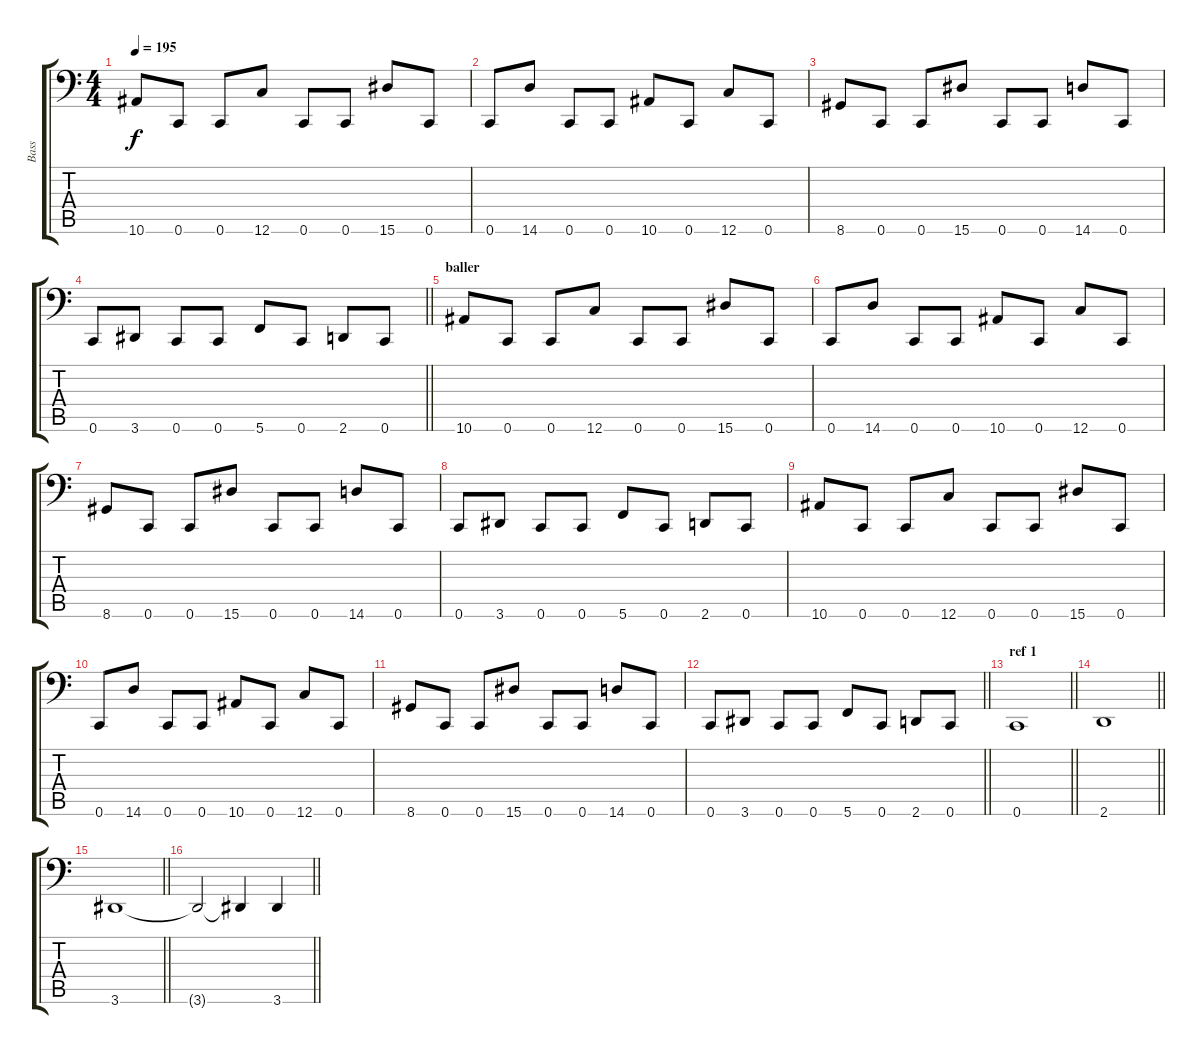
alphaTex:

\track ("Bass" "Bass") {instrument electricbasspick}
\staff {score tabs}
\tuning (D3 A2 F2 C2 G1 C1) {hide}
\ts (4 4)
\tempo 195
\clef f4
\ks c
10.6.8{dy f} 0.6.8 0.6.8 12.6.8 0.6.8 0.6.8 15.6.8 0.6.8 |
0.6.8 14.6.8 0.6.8 0.6.8 10.6.8 0.6.8 12.6.8 0.6.8 |
8.6.8 0.6.8 0.6.8 15.6.8 0.6.8 0.6.8 14.6.8 0.6.8 |
\barLineRight lightlight
0.6.8 3.6.8 0.6.8 0.6.8 5.6.8 0.6.8 2.6.8 0.6.8 |
\section ("" "baller")
10.6.8 0.6.8 0.6.8 12.6.8 0.6.8 0.6.8 15.6.8 0.6.8 |
0.6.8 14.6.8 0.6.8 0.6.8 10.6.8 0.6.8 12.6.8 0.6.8 |
8.6.8 0.6.8 0.6.8 15.6.8 0.6.8 0.6.8 14.6.8 0.6.8 |
0.6.8 3.6.8 0.6.8 0.6.8 5.6.8 0.6.8 2.6.8 0.6.8 |
10.6.8 0.6.8 0.6.8 12.6.8 0.6.8 0.6.8 15.6.8 0.6.8 |
0.6.8 14.6.8 0.6.8 0.6.8 10.6.8 0.6.8 12.6.8 0.6.8 |
8.6.8 0.6.8 0.6.8 15.6.8 0.6.8 0.6.8 14.6.8 0.6.8 |
\barLineRight lightlight
0.6.8 3.6.8 0.6.8 0.6.8 5.6.8 0.6.8 2.6.8 0.6.8 |
\section ("" "ref 1")
\barLineRight lightlight
0.6.1 |
\barLineRight lightlight
2.6.1 |
\barLineRight lightlight
3.6.1 |
\barLineRight lightlight
3.6{t}.2 3.6{t}.4 3.6.4
